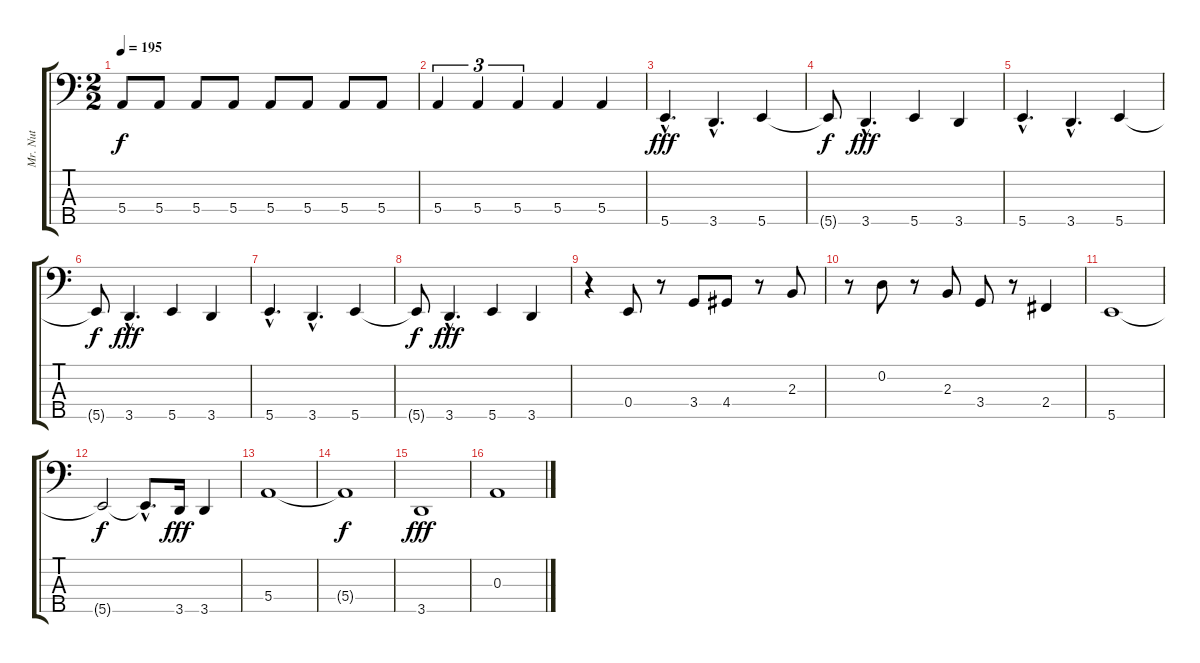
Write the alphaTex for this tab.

\track ("Mr. Nut" "Mr. Nut") {instrument electricbassfinger}
\staff {score tabs}
\tuning (G2 D2 A1 E1 B0) {hide}
\ts (2 2)
\tempo 195
\clef f4
\ks c
5.4.8{dy f} 5.4.8 5.4.8 5.4.8 5.4.8 5.4.8 5.4.8 5.4.8 |
5.4.4{tu (3 2)} 5.4.4{tu (3 2)} 5.4.4{tu (3 2)} 5.4.4 5.4.4 |
5.5{hac}.4{d dy fff} 3.5{hac}.4{d} 5.5.4 |
5.5{t}.8{dy f} 3.5{hac}.4{d dy fff} 5.5.4 3.5.4 |
5.5{hac}.4{d} 3.5{hac}.4{d} 5.5.4 |
5.5{t}.8{dy f} 3.5{hac}.4{d dy fff} 5.5.4 3.5.4 |
5.5{hac}.4{d} 3.5{hac}.4{d} 5.5.4 |
5.5{t}.8{dy f} 3.5{hac}.4{d dy fff} 5.5.4 3.5.4 |
r.4 0.4.8 r.8 3.4.8 4.4.8 r.8 2.3.8 |
r.8 0.2.8 r.8 2.3.8 3.4.8 r.8 2.4.4 |
5.5.1 |
5.5{t}.2{dy f} 5.5{hac t}.8{d} 3.5.16{dy fff} 3.5.4 |
5.4.1 |
5.4{t}.1{dy f} |
3.5.1{dy fff} |
0.3.1
